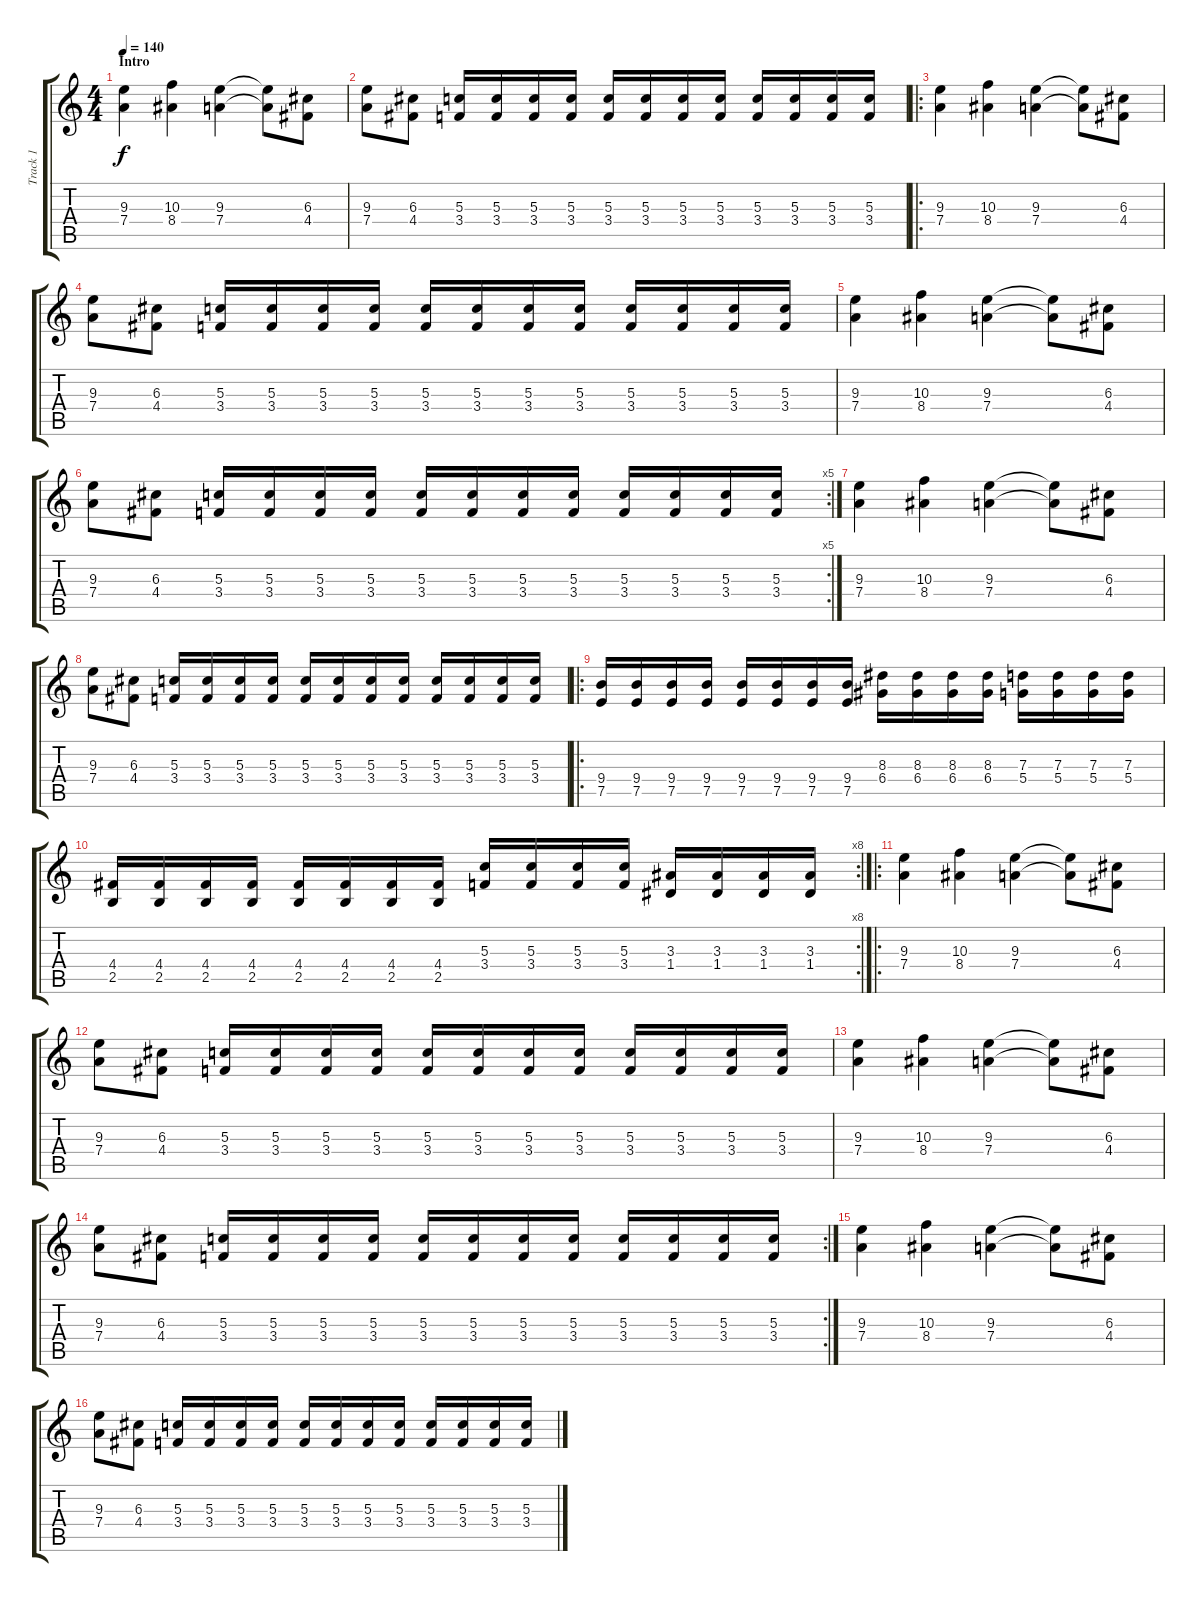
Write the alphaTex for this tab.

\track ("Track 1" "Track 1") {instrument distortionguitar}
\staff {score tabs}
\tuning (E4 B3 G3 D3 A2 E2) {hide}
\ts (4 4)
\section ("" "Intro")
\tempo 140
\clef g2
\ks c
(9.3 7.4).4{dy f instrument distortionguitar} (10.3 8.4).4 (9.3 7.4).4 (9.3{t} 7.4{t}).8 (6.3 4.4).8 |
(9.3 7.4).8 (6.3 4.4).8 (5.3 3.4).16 (5.3 3.4).16 (5.3 3.4).16 (5.3 3.4).16 (5.3 3.4).16 (5.3 3.4).16 (5.3 3.4).16 (5.3 3.4).16 (5.3 3.4).16 (5.3 3.4).16 (5.3 3.4).16 (5.3 3.4).16 |
\ro
(9.3 7.4).4 (10.3 8.4).4 (9.3 7.4).4 (9.3{t} 7.4{t}).8 (6.3 4.4).8 |
(9.3 7.4).8 (6.3 4.4).8 (5.3 3.4).16 (5.3 3.4).16 (5.3 3.4).16 (5.3 3.4).16 (5.3 3.4).16 (5.3 3.4).16 (5.3 3.4).16 (5.3 3.4).16 (5.3 3.4).16 (5.3 3.4).16 (5.3 3.4).16 (5.3 3.4).16 |
(9.3 7.4).4 (10.3 8.4).4 (9.3 7.4).4 (9.3{t} 7.4{t}).8 (6.3 4.4).8 |
\rc 5
(9.3 7.4).8 (6.3 4.4).8 (5.3 3.4).16 (5.3 3.4).16 (5.3 3.4).16 (5.3 3.4).16 (5.3 3.4).16 (5.3 3.4).16 (5.3 3.4).16 (5.3 3.4).16 (5.3 3.4).16 (5.3 3.4).16 (5.3 3.4).16 (5.3 3.4).16 |
(9.3 7.4).4 (10.3 8.4).4 (9.3 7.4).4 (9.3{t} 7.4{t}).8 (6.3 4.4).8 |
(9.3 7.4).8 (6.3 4.4).8 (5.3 3.4).16 (5.3 3.4).16 (5.3 3.4).16 (5.3 3.4).16 (5.3 3.4).16 (5.3 3.4).16 (5.3 3.4).16 (5.3 3.4).16 (5.3 3.4).16 (5.3 3.4).16 (5.3 3.4).16 (5.3 3.4).16 |
\ro
(9.4 7.5).16 (9.4 7.5).16 (9.4 7.5).16 (9.4 7.5).16 (9.4 7.5).16 (9.4 7.5).16 (9.4 7.5).16 (9.4 7.5).16 (8.3 6.4).16 (8.3 6.4).16 (8.3 6.4).16 (8.3 6.4).16 (7.3 5.4).16 (7.3 5.4).16 (7.3 5.4).16 (7.3 5.4).16 |
\rc 8
(4.4 2.5).16 (4.4 2.5).16 (4.4 2.5).16 (4.4 2.5).16 (4.4 2.5).16 (4.4 2.5).16 (4.4 2.5).16 (4.4 2.5).16 (5.3 3.4).16 (5.3 3.4).16 (5.3 3.4).16 (5.3 3.4).16 (3.3 1.4).16 (3.3 1.4).16 (3.3 1.4).16 (3.3 1.4).16 |
\ro
(9.3 7.4).4 (10.3 8.4).4 (9.3 7.4).4 (9.3{t} 7.4{t}).8 (6.3 4.4).8 |
(9.3 7.4).8 (6.3 4.4).8 (5.3 3.4).16 (5.3 3.4).16 (5.3 3.4).16 (5.3 3.4).16 (5.3 3.4).16 (5.3 3.4).16 (5.3 3.4).16 (5.3 3.4).16 (5.3 3.4).16 (5.3 3.4).16 (5.3 3.4).16 (5.3 3.4).16 |
(9.3 7.4).4 (10.3 8.4).4 (9.3 7.4).4 (9.3{t} 7.4{t}).8 (6.3 4.4).8 |
\rc 2
(9.3 7.4).8 (6.3 4.4).8 (5.3 3.4).16 (5.3 3.4).16 (5.3 3.4).16 (5.3 3.4).16 (5.3 3.4).16 (5.3 3.4).16 (5.3 3.4).16 (5.3 3.4).16 (5.3 3.4).16 (5.3 3.4).16 (5.3 3.4).16 (5.3 3.4).16 |
(9.3 7.4).4 (10.3 8.4).4 (9.3 7.4).4 (9.3{t} 7.4{t}).8 (6.3 4.4).8 |
(9.3 7.4).8 (6.3 4.4).8 (5.3 3.4).16 (5.3 3.4).16 (5.3 3.4).16 (5.3 3.4).16 (5.3 3.4).16 (5.3 3.4).16 (5.3 3.4).16 (5.3 3.4).16 (5.3 3.4).16 (5.3 3.4).16 (5.3 3.4).16 (5.3 3.4).16
